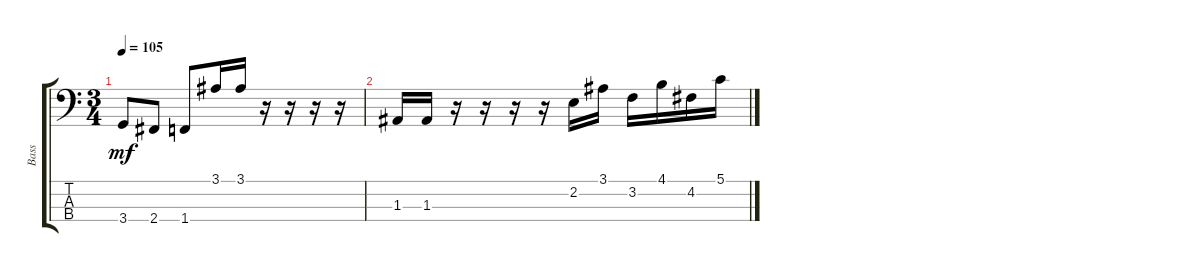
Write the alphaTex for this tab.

\track ("Bass" "Bass") {instrument electricbasspick}
\staff {score tabs}
\tuning (G2 D2 A1 E1) {hide}
\ts (3 4)
\tempo 105
\clef f4
\ks c
3.4.8{dy mf} 2.4.8 1.4.8 3.1.16 3.1.16 r.16 r.16 r.16 r.16 |
1.3.16 1.3.16 r.16 r.16 r.16 r.16 2.2.16 3.1.16 3.2.16 4.1.16 4.2.16 5.1.16
